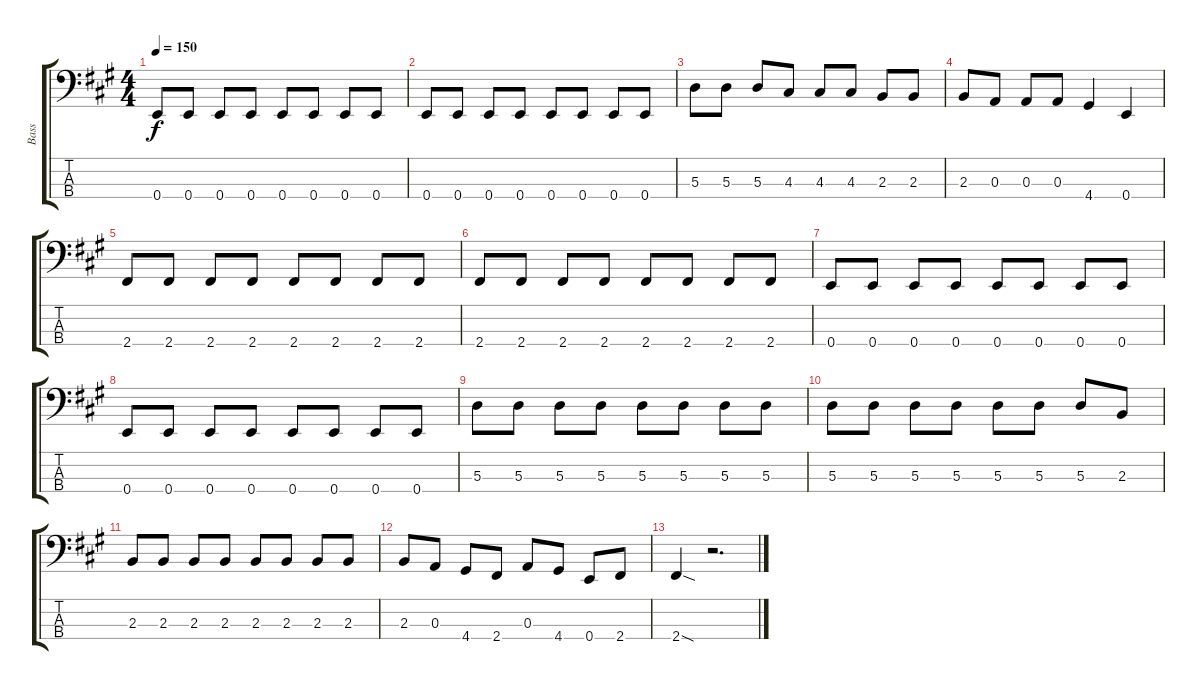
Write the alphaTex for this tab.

\track ("Bass" "Bass") {instrument electricbasspick}
\staff {score tabs}
\tuning (G2 D2 A1 E1) {hide}
\ts (4 4)
\tempo 150
\clef f4
\ks f#minor
0.4.8{dy f} 0.4.8 0.4.8 0.4.8 0.4.8 0.4.8 0.4.8 0.4.8 |
0.4.8 0.4.8 0.4.8 0.4.8 0.4.8 0.4.8 0.4.8 0.4.8 |
5.3.8 5.3.8 5.3.8 4.3.8 4.3.8 4.3.8 2.3.8 2.3.8 |
2.3.8 0.3.8 0.3.8 0.3.8 4.4.4 0.4.4 |
2.4.8 2.4.8 2.4.8 2.4.8 2.4.8 2.4.8 2.4.8 2.4.8 |
2.4.8 2.4.8 2.4.8 2.4.8 2.4.8 2.4.8 2.4.8 2.4.8 |
0.4.8 0.4.8 0.4.8 0.4.8 0.4.8 0.4.8 0.4.8 0.4.8 |
0.4.8 0.4.8 0.4.8 0.4.8 0.4.8 0.4.8 0.4.8 0.4.8 |
5.3.8 5.3.8 5.3.8 5.3.8 5.3.8 5.3.8 5.3.8 5.3.8 |
5.3.8 5.3.8 5.3.8 5.3.8 5.3.8 5.3.8 5.3.8 2.3.8 |
2.3.8 2.3.8 2.3.8 2.3.8 2.3.8 2.3.8 2.3.8 2.3.8 |
2.3.8 0.3.8 4.4.8 2.4.8 0.3.8 4.4.8 0.4.8 2.4.8 |
2.4{sod}.4 r.2{d}
